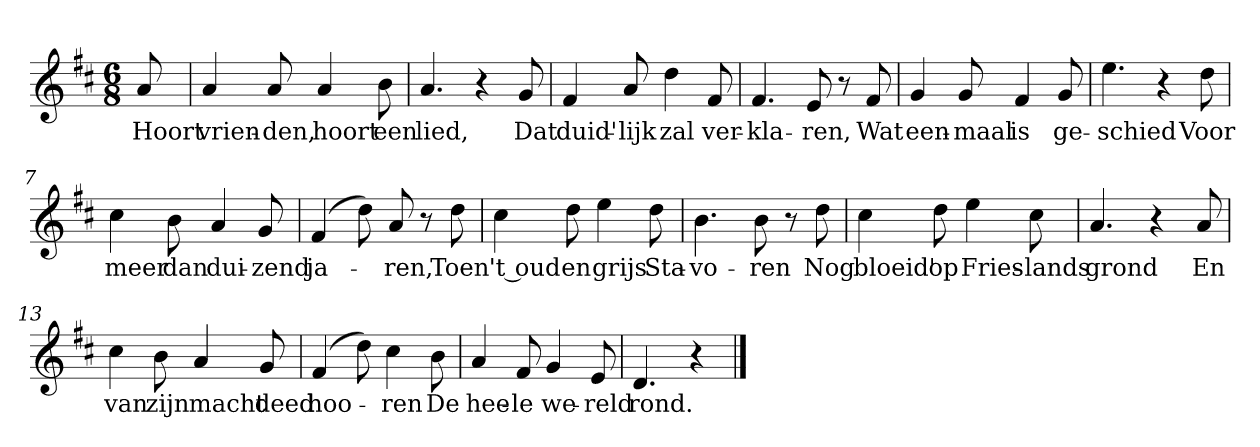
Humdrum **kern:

**kern	**text
*part1	*part1
*staff1	*staff1
*clefG2	*
*k[f#c#]	*
*D:	*
*M6/8	*
*MM120	*
=	=
8a	Hoort
=1	=1
4a	vrien-
8a	-den,
4a	hoort
8b	een
=2	=2
4.a	lied,
4r	.
8g	Dat
=3	=3
4f#	duid'-
8a	-lijk
4dd	zal
8f#	ver-
=4	=4
4.f#	-kla-
8e	-ren,
8r	.
8f#	Wat
=5	=5
4g	een-
8g	-maal
4f#	is
8g	ge-
=6	=6
4.ee	-schied
4r	.
8dd	Voor
=7	=7
4cc#	meer
8b	dan
4a	dui-
8g	-zend
=8	=8
(4f#	ja-
8dd)	.
8a	-ren,
8r	.
8dd	Toen
=9	=9
4cc#	't oud
8dd	en
4ee	grijs
8dd	Sta-
=10	=10
4.b	-vo-
8b	-ren
8r	.
8dd	Nog
=11	=11
4cc#	bloeid'
8dd	op
4ee	Fries-
8cc#	-lands
=12	=12
4.a	grond
4r	.
8a	En
=13	=13
4cc#	van
8b	zijn
4a	macht
8g	deed
=14	=14
(4f#	hoo-
8dd)	.
4cc#	-ren
8b	De
=15	=15
4a	hee-
8f#	-le
4g	we-
8e	-reld
=16	=16
4.d	rond.
4r	.
==	==
*-	*-
